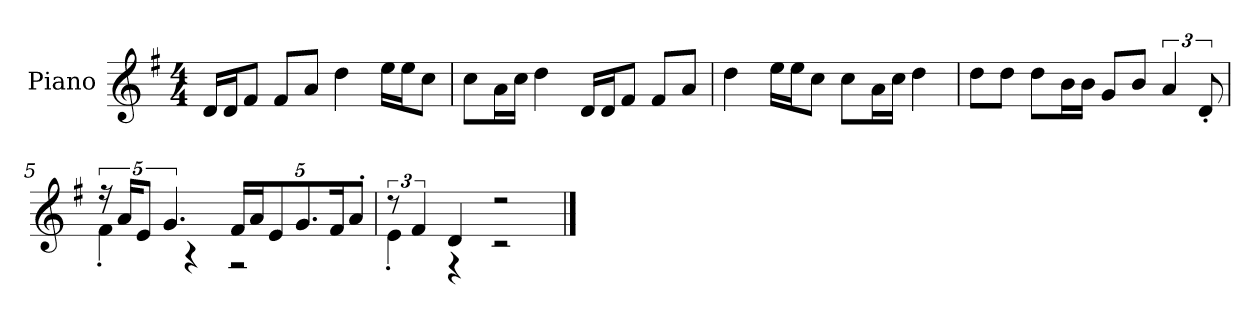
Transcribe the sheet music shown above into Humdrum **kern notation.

**kern
*part1
*staff1
*I"Piano
*I'P-no
*clefG2
*k[f#]
*M4/4
*MM90
=1
16d/LL
16d/J
8f#/J
8f#/L
8a/J
4dd\
16ee\LL
16ee\J
8cc\J
=2
8cc\L
16a\L
16cc\JJ
4dd\
16d/LL
16d/J
8f#/J
8f#/L
8a/J
=3
4dd\
16ee\LL
16ee\J
8cc\J
8cc\L
16a\L
16cc\JJ
4dd\
=4
8dd\L
8dd\J
8dd\L
16b\L
16b\JJ
8g/L
8b/J
6a/
12d'/
!!LO:LB:g=z
=5
*^
20r	4f#'\
20a/KL	.
10e/J	.
5.g/	.
.	4r
*Xbrackettup	*
20f#/LL	2r
20a/J	.
10e/	.
10.g/	.
20f#/K	.
10a'/J	.
=6	=6
*brackettup	*
12r	4e'\
6f#/	.
4d/	4r
2r	2r
*v	*v
==
*-
